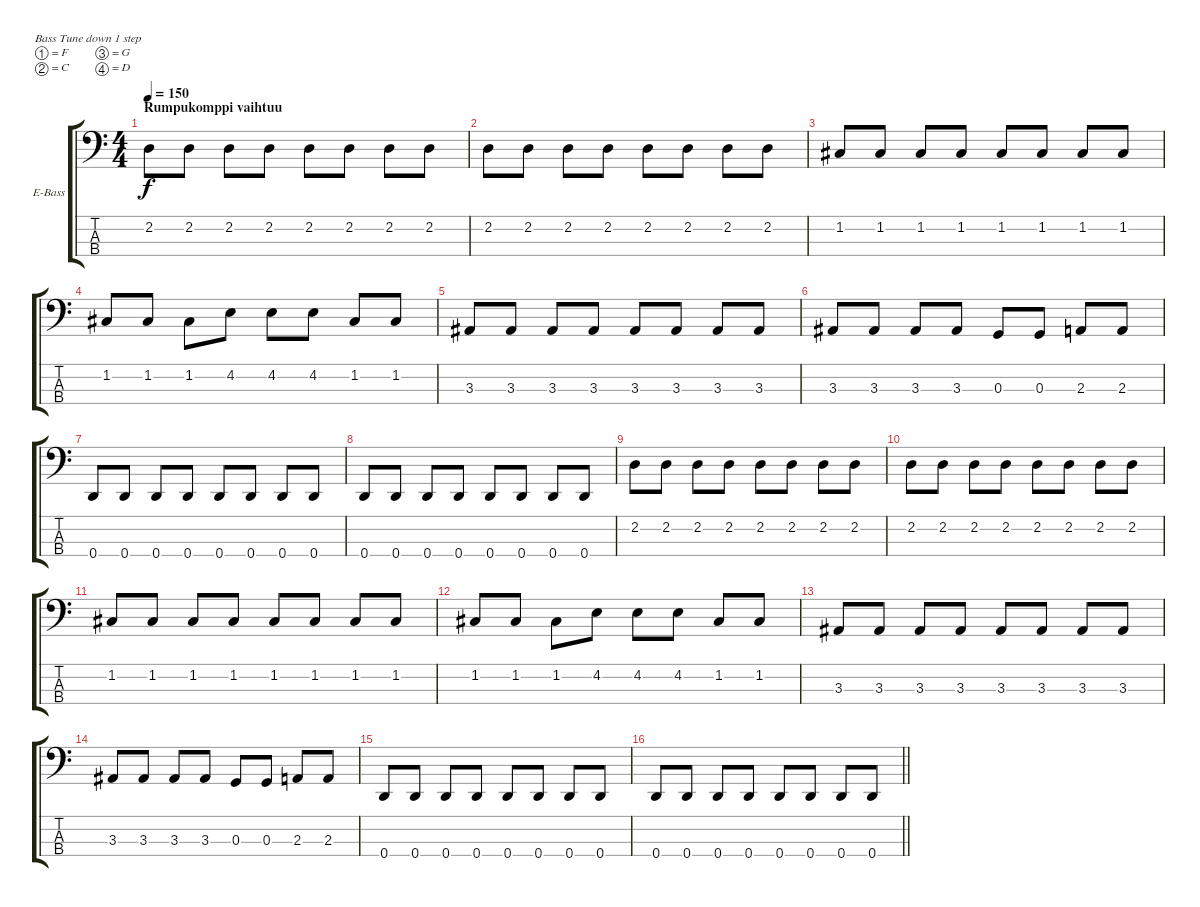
\bracketExtendMode groupsimilarinstruments
\firstSystemTrackNameOrientation horizontal
\otherSystemsTrackNameOrientation horizontal
\track ("Basso" "E-Bass") {instrument electricbassfinger}
\staff {score tabs}
\tuning (F2 C2 G1 D1)
\ts (4 4)
\section ("" "Rumpukomppi vaihtuu")
\tempo 150
\clef f4
\ks c
2.2.8{dy f} 2.2.8 2.2.8 2.2.8 2.2.8 2.2.8 2.2.8 2.2.8 |
2.2.8 2.2.8 2.2.8 2.2.8 2.2.8 2.2.8 2.2.8 2.2.8 |
1.2.8 1.2.8 1.2.8 1.2.8 1.2.8 1.2.8 1.2.8 1.2.8 |
1.2.8 1.2.8 1.2.8 4.2.8 4.2.8 4.2.8 1.2.8 1.2.8 |
3.3.8 3.3.8 3.3.8 3.3.8 3.3.8 3.3.8 3.3.8 3.3.8 |
3.3.8 3.3.8 3.3.8 3.3.8 0.3.8 0.3.8 2.3.8 2.3.8 |
0.4.8 0.4.8 0.4.8 0.4.8 0.4.8 0.4.8 0.4.8 0.4.8 |
0.4.8 0.4.8 0.4.8 0.4.8 0.4.8 0.4.8 0.4.8 0.4.8 |
2.2.8 2.2.8 2.2.8 2.2.8 2.2.8 2.2.8 2.2.8 2.2.8 |
2.2.8 2.2.8 2.2.8 2.2.8 2.2.8 2.2.8 2.2.8 2.2.8 |
1.2.8 1.2.8 1.2.8 1.2.8 1.2.8 1.2.8 1.2.8 1.2.8 |
1.2.8 1.2.8 1.2.8 4.2.8 4.2.8 4.2.8 1.2.8 1.2.8 |
3.3.8 3.3.8 3.3.8 3.3.8 3.3.8 3.3.8 3.3.8 3.3.8 |
3.3.8 3.3.8 3.3.8 3.3.8 0.3.8 0.3.8 2.3.8 2.3.8 |
0.4.8 0.4.8 0.4.8 0.4.8 0.4.8 0.4.8 0.4.8 0.4.8 |
\barLineRight lightlight
0.4.8 0.4.8 0.4.8 0.4.8 0.4.8 0.4.8 0.4.8 0.4.8
